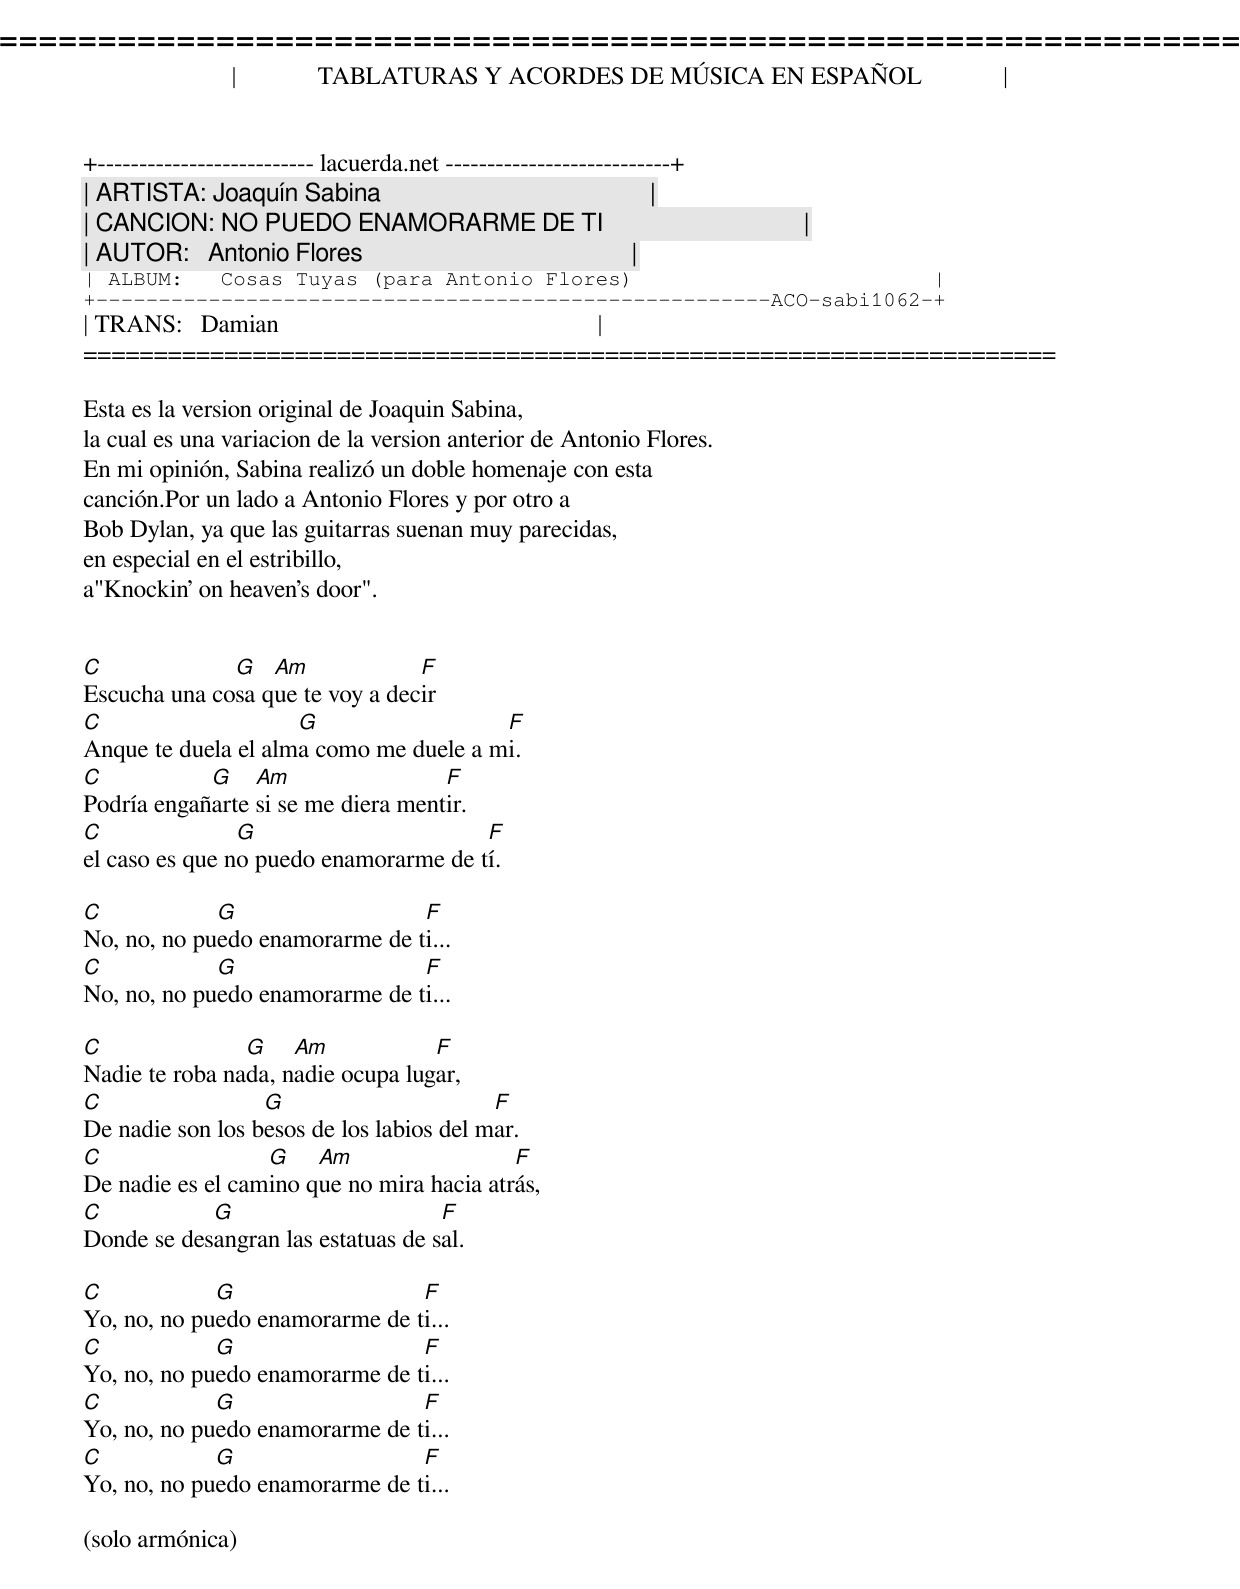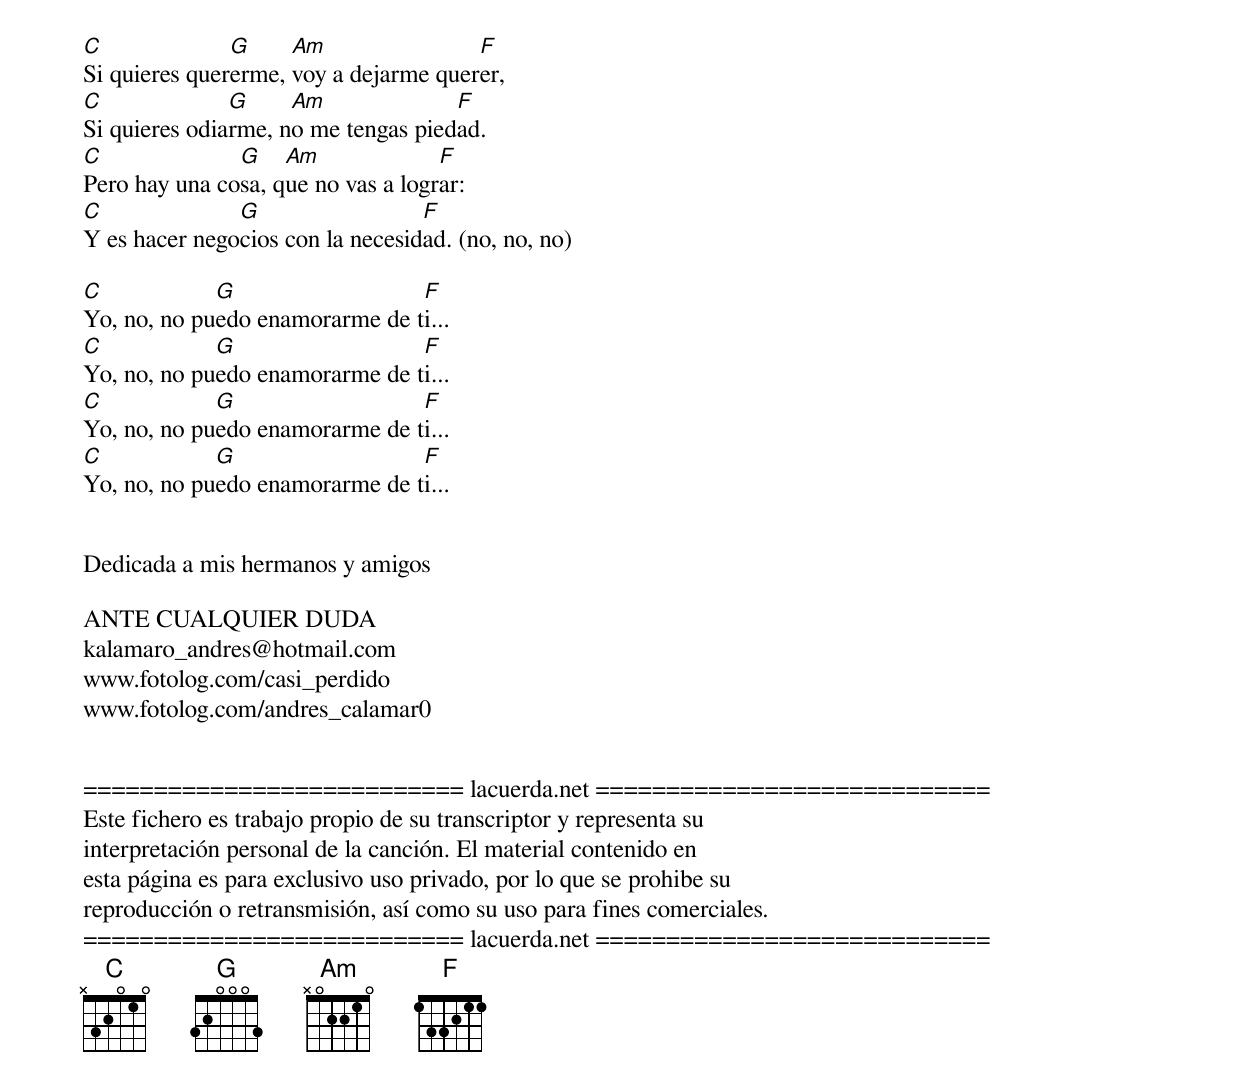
=====================================================================
|             TABLATURAS Y ACORDES DE MÚSICA EN ESPAÑOL             |
+-------------------------- lacuerda.net ---------------------------+
| ARTISTA: Joaquín Sabina                                           |
| CANCION: NO PUEDO ENAMORARME DE TI                                |
| AUTOR:   Antonio Flores                                           |
| ALBUM:   Cosas Tuyas (para Antonio Flores)                        |
+------------------------------------------------------ACO-sabi1062-+
| TRANS:   Damian                                                   |
=====================================================================

Esta es la version original de Joaquin Sabina,
la cual es una variacion de la version anterior de Antonio Flores.
En mi opinión, Sabina realizó un doble homenaje con esta
canción.Por un lado a Antonio Flores y por otro a
Bob Dylan, ya que las guitarras suenan muy parecidas,
en especial en el estribillo,
a"Knockin' on heaven's door".


C             G   Am             F
Escucha una cosa que te voy a decir
C                    G                  F
Anque te duela el alma como me duele a mi.
C           G    Am                 F
Podría engañarte si se me diera mentir.
C               G                      F
el caso es que no puedo enamorarme de tí.

C            G                  F
No, no, no puedo enamorarme de ti...
C            G                  F
No, no, no puedo enamorarme de ti...

C               G    Am            F
Nadie te roba nada, nadie ocupa lugar,
C                 G                       F
De nadie son los besos de los labios del mar.
C                 G    Am                  F
De nadie es el camino que no mira hacia atrás,
C           G                       F
Donde se desangran las estatuas de sal.

C            G                  F
Yo, no, no puedo enamorarme de ti...
C            G                  F
Yo, no, no puedo enamorarme de ti...
C            G                  F
Yo, no, no puedo enamorarme de ti...
C            G                  F
Yo, no, no puedo enamorarme de ti...

(solo armónica)


C              G     Am                F
Si quieres quererme, voy a dejarme querer,
C              G     Am              F
Si quieres odiarme, no me tengas piedad.
C              G    Am              F
Pero hay una cosa, que no vas a lograr:
C              G                  F
Y es hacer negocios con la necesidad. (no, no, no)

C            G                  F
Yo, no, no puedo enamorarme de ti...
C            G                  F
Yo, no, no puedo enamorarme de ti...
C            G                  F
Yo, no, no puedo enamorarme de ti...
C            G                  F
Yo, no, no puedo enamorarme de ti...


Dedicada a mis hermanos y amigos

ANTE CUALQUIER DUDA
kalamaro_andres@hotmail.com
www.fotolog.com/casi_perdido
www.fotolog.com/andres_calamar0


=========================== lacuerda.net ============================
Este fichero es trabajo propio de su transcriptor y representa su
interpretación personal de la canción. El material contenido en
esta página es para exclusivo uso privado, por lo que se prohibe su
reproducción o retransmisión, así como su uso para fines comerciales.
=========================== lacuerda.net ============================
